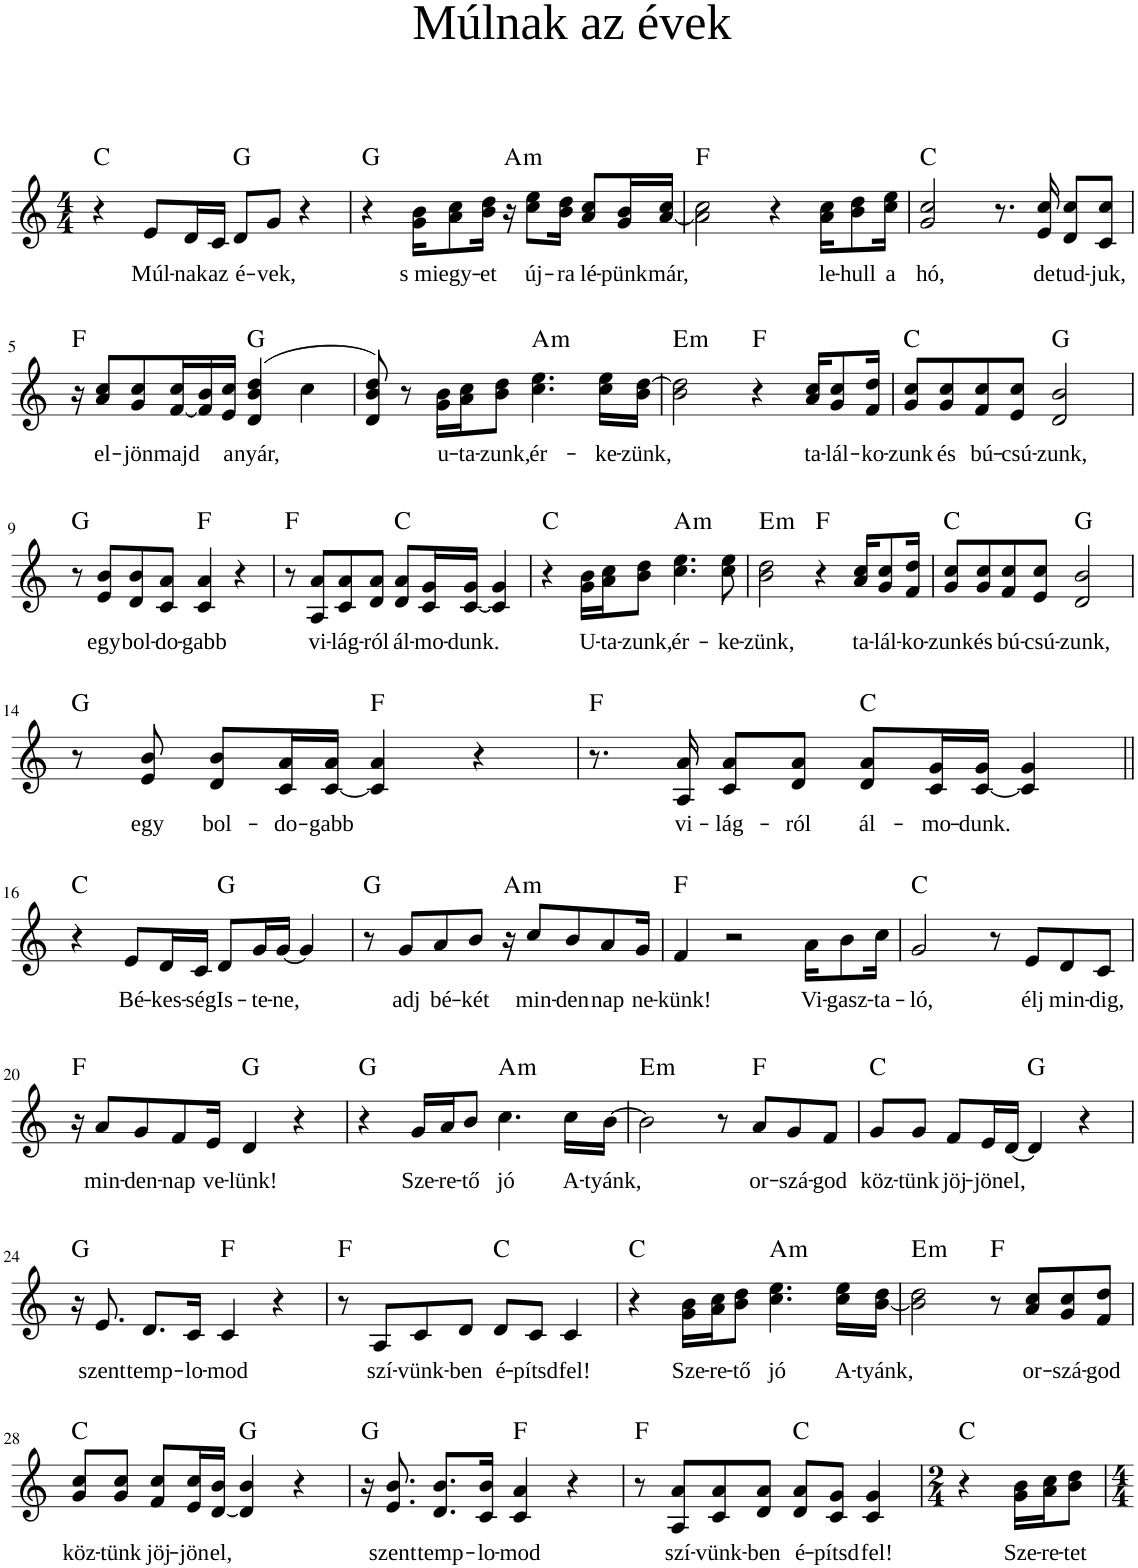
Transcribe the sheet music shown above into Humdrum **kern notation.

**kern	**text	**harte
*part1	*part1	*part1
*staff1	*staff1	*
*I"Voice	*	*
*clefG2	*	*
*k[]	*	*
*M4/4	*	*
=1	=1	=1
!	!	!LO:H:kt=N.C.
4r	.	N
!	!LO:LY:b	!
8e/L	Múl-	.
!	!LO:LY:b	!
16d/L	-nak	.
!	!LO:LY:b	!
16c/JJ	az	.
!	!LO:LY:b	!LO:H:kt=N.C.
8d/L	é-	N
!	!LO:LY:b	!
8g/J	-vek,	.
4r	.	.
=2	=2	=2
!	!	!LO:H:kt=N.C.
4r	.	N
!	!LO:LY:b	!
16g\ 16b\KL	s mi	.
!	!LO:LY:b	!
8a\ 8cc\	egy-	.
!	!LO:LY:b	!
16b\ 16dd\Jk	-et	.
!	!	!LO:H:kt=m
16r	.	A:min
!	!LO:LY:b	!
8cc\ 8ee\L	új-	.
!	!LO:LY:b	!
16b\ 16dd\Jk	-ra	.
!	!LO:LY:b	!
8a/ 8cc/L	lé-	.
!	!LO:LY:b	!
16g/ 16b/L	-pünk	.
!	!LO:LY:b	!
[16a/ 16cc/JJ	már,	.
=3	=3	=3
!	!	!LO:H:kt=N.C.
2a\] 2cc\	.	N
4r	.	.
!	!LO:LY:b	!
16a\ 16cc\KL	le-	.
!	!LO:LY:b	!
8b\ 8dd\	-hull	.
!	!LO:LY:b	!
16cc\ 16ee\Jk	a	.
=4	=4	=4
!	!LO:LY:b	!LO:H:kt=N.C.
2g/ 2cc/	hó,	N
8.r	.	.
!	!LO:LY:b	!
16e/ 16cc/	de	.
!	!LO:LY:b	!
8d/ 8cc/L	tud-	.
!	!LO:LY:b	!
8c/ 8cc/J	-juk,	.
!!LO:LB:g=z
=5	=5	=5
!	!	!LO:H:kt=N.C.
16r	.	N
!	!LO:LY:b	!
8a/ 8cc/L	el-	.
!	!LO:LY:b	!
8g/ 8cc/	-jön	.
!	!LO:LY:b	!
[16f/ 16cc/L	majd	.
16f/] 16b/	.	.
!	!LO:LY:b	!
16e/ 16cc/JJ	a	.
!	!LO:LY:b	!LO:H:kt=N.C.
(4d/ 4b/ 4dd/	nyár,	N
4cc\	.	.
=6	=6	=6
8d/ 8b/ 8dd/)	.	.
8r	.	.
!	!LO:LY:b	!
16g\ 16b\LL	u-	.
!	!LO:LY:b	!
16a\ 16cc\J	-ta-	.
!	!LO:LY:b	!
8b\ 8dd\J	-zunk,	.
!	!LO:LY:b	!LO:H:kt=m
4.cc\ 4.ee\	ér-	A:min
!	!LO:LY:b	!
16cc\ 16ee\LL	-ke-	.
!	!LO:LY:b	!
16b\ [16dd\JJ	-zünk,	.
=7	=7	=7
!	!	!LO:H:kt=m
2b\ 2dd\]	.	E:min
!	!	!LO:H:kt=N.C.
4r	.	N
!	!LO:LY:b	!
16a/ 16cc/KL	ta-	.
!	!LO:LY:b	!
8g/ 8cc/	-lál-	.
!	!LO:LY:b	!
16f/ 16dd/Jk	-ko-	.
=8	=8	=8
!	!LO:LY:b	!LO:H:kt=N.C.
8g/ 8cc/L	-zunk	N
!	!LO:LY:b	!
8g/ 8cc/	és	.
!	!LO:LY:b	!
8f/ 8cc/	bú-	.
!	!LO:LY:b	!
8e/ 8cc/J	-csú-	.
!	!LO:LY:b	!LO:H:kt=N.C.
2d/ 2b/	-zunk,	N
!!LO:LB:g=z
=9	=9	=9
!	!	!LO:H:kt=N.C.
8r	.	N
!	!LO:LY:b	!
8e/ 8b/L	egy	.
!	!LO:LY:b	!
8d/ 8b/	bol-	.
!	!LO:LY:b	!
8c/ 8a/J	-do-	.
!	!LO:LY:b	!LO:H:kt=N.C.
4c/ 4a/	-gabb	N
4r	.	.
=10	=10	=10
!	!	!LO:H:kt=N.C.
8r	.	N
!	!LO:LY:b	!
8A/ 8a/L	vi-	.
!	!LO:LY:b	!
8c/ 8a/	-lág-	.
!	!LO:LY:b	!
8d/ 8a/J	-ról	.
!	!LO:LY:b	!LO:H:kt=N.C.
8d/ 8a/L	ál-	N
!	!LO:LY:b	!
16c/ 16g/L	-mo-	.
!	!LO:LY:b	!
[16c/ 16g/JJ	-dunk.	.
4c/] 4g/	.	.
=11	=11	=11
!	!	!LO:H:kt=N.C.
4r	.	N
!	!LO:LY:b	!
16g\ 16b\LL	U-	.
!	!LO:LY:b	!
16a\ 16cc\J	-ta-	.
!	!LO:LY:b	!
8b\ 8dd\J	-zunk,	.
!	!LO:LY:b	!LO:H:kt=m
4.cc\ 4.ee\	ér-	A:min
!	!LO:LY:b	!
8cc\ 8ee\	-ke-	.
=12	=12	=12
!	!LO:LY:b	!LO:H:kt=m
2b\ 2dd\	-zünk,	E:min
!	!	!LO:H:kt=N.C.
4r	.	N
!	!LO:LY:b	!
16a/ 16cc/KL	ta-	.
!	!LO:LY:b	!
8g/ 8cc/	-lál-	.
!	!LO:LY:b	!
16f/ 16dd/Jk	-ko-	.
=13	=13	=13
!	!LO:LY:b	!LO:H:kt=N.C.
8g/ 8cc/L	-zunk	N
!	!LO:LY:b	!
8g/ 8cc/	és	.
!	!LO:LY:b	!
8f/ 8cc/	bú-	.
!	!LO:LY:b	!
8e/ 8cc/J	-csú-	.
!	!LO:LY:b	!LO:H:kt=N.C.
2d/ 2b/	-zunk,	N
!!LO:LB:g=z
=14	=14	=14
!	!	!LO:H:kt=N.C.
8r	.	N
!	!LO:LY:b	!
8e/ 8b/	egy	.
!	!LO:LY:b	!
8d/ 8b/L	bol-	.
!	!LO:LY:b	!
16c/ 16a/L	-do-	.
!	!LO:LY:b	!
[16c/ 16a/JJ	gabb	.
!	!	!LO:H:kt=N.C.
4c/] 4a/	.	N
4r	.	.
=15	=15	=15
!	!	!LO:H:kt=N.C.
8.r	.	N
!	!LO:LY:b	!
16A/ 16a/	vi-	.
!	!LO:LY:b	!
8c/ 8a/L	-lág-	.
!	!LO:LY:b	!
8d/ 8a/J	-ról	.
!	!LO:LY:b	!LO:H:kt=N.C.
8d/ 8a/L	ál-	N
!	!LO:LY:b	!
16c/ 16g/L	-mo-	.
!	!LO:LY:b	!
[16c/ 16g/JJ	-dunk.	.
4c/] 4g/	.	.
!!LO:LB:g=z
=16||	=16||	=16||
!	!	!LO:H:kt=N.C.
4r	.	N
!	!LO:LY:b	!
8e/L	Bé-	.
!	!LO:LY:b	!
16d/L	-kes-	.
!	!LO:LY:b	!
16c/JJ	-ség	.
!	!LO:LY:b	!LO:H:kt=N.C.
8d/L	Is-	N
!	!LO:LY:b	!
16g/L	-te-	.
!	!LO:LY:b	!
[16g/JJ	-ne,	.
4g/]	.	.
=17	=17	=17
!	!	!LO:H:kt=N.C.
8r	.	N
!	!LO:LY:b	!
8g/L	adj	.
!	!LO:LY:b	!
8a/	bé-	.
!	!LO:LY:b	!
8b/J	-két	.
!	!	!LO:H:kt=m
16r	.	A:min
!	!LO:LY:b	!
8cc/L	min-	.
!	!LO:LY:b	!
8b/	-den	.
!	!LO:LY:b	!
8a/	nap	.
!	!LO:LY:b	!
16g/Jk	ne-	.
=18	=18	=18
!	!LO:LY:b	!LO:H:kt=N.C.
4f/	-künk!	N
2r	.	.
!	!LO:LY:b	!
16a\KL	Vi-	.
!	!LO:LY:b	!
8b\	-gasz-	.
!	!LO:LY:b	!
16cc\Jk	-ta-	.
=19	=19	=19
!	!LO:LY:b	!LO:H:kt=N.C.
2g/	-ló,	N
8r	.	.
!	!LO:LY:b	!
8e/L	élj	.
!	!LO:LY:b	!
8d/	min-	.
!	!LO:LY:b	!
8c/J	-dig,	.
!!LO:LB:g=z
=20	=20	=20
!	!	!LO:H:kt=N.C.
16r	.	N
!	!LO:LY:b	!
8a/L	min-	.
!	!LO:LY:b	!
8g/	-den-	.
!	!LO:LY:b	!
8f/	-nap	.
!	!LO:LY:b	!
16e/Jk	ve-	.
!	!LO:LY:b	!LO:H:kt=N.C.
4d/	-lünk!	N
4r	.	.
=21	=21	=21
!	!	!LO:H:kt=N.C.
4r	.	N
!	!LO:LY:b	!
16g/LL	Sze-	.
!	!LO:LY:b	!
16a/J	-re-	.
!	!LO:LY:b	!
8b/J	-tő	.
!	!LO:LY:b	!LO:H:kt=m
4.cc\	jó	A:min
!	!LO:LY:b	!
16cc\LL	A-	.
!	!LO:LY:b	!
[16b\JJ	-tyánk,	.
=22	=22	=22
!	!	!LO:H:kt=m
2b\]	.	E:min
8r	.	.
!	!LO:LY:b	!LO:H:kt=N.C.
8a/L	or-	N
!	!LO:LY:b	!
8g/	-szá-	.
!	!LO:LY:b	!
8f/J	-god	.
=23	=23	=23
!	!LO:LY:b	!LO:H:kt=N.C.
8g/L	köz-	N
!	!LO:LY:b	!
8g/J	-tünk	.
!	!LO:LY:b	!
8f/L	jöj-	.
!	!LO:LY:b	!
16e/L	-jön	.
!	!LO:LY:b	!
[16d/JJ	el,	.
!	!	!LO:H:kt=N.C.
4d/]	.	N
4r	.	.
!!LO:LB:g=z
=24	=24	=24
!	!	!LO:H:kt=N.C.
16r	.	N
!	!LO:LY:b	!
8.e/	szent	.
!	!LO:LY:b	!
8.d/L	temp-	.
!	!LO:LY:b	!
16c/Jk	-lo-	.
!	!LO:LY:b	!LO:H:kt=N.C.
4c/	-mod	N
4r	.	.
=25	=25	=25
!	!	!LO:H:kt=N.C.
8r	.	N
!	!LO:LY:b	!
8A/L	szí-	.
!	!LO:LY:b	!
8c/	-vünk-	.
!	!LO:LY:b	!
8d/J	-ben	.
!	!LO:LY:b	!LO:H:kt=N.C.
8d/L	é-	N
!	!LO:LY:b	!
8c/J	-pítsd	.
!	!LO:LY:b	!
4c/	fel!	.
=26	=26	=26
!	!	!LO:H:kt=N.C.
4r	.	N
!	!LO:LY:b	!
16g\ 16b\LL	Sze-	.
!	!LO:LY:b	!
16a\ 16cc\J	-re-	.
!	!LO:LY:b	!
8b\ 8dd\J	-tő	.
!	!LO:LY:b	!LO:H:kt=m
4.cc\ 4.ee\	jó	A:min
!	!LO:LY:b	!
16cc\ 16ee\LL	A-	.
!	!LO:LY:b	!
[16b\ 16dd\JJ	-tyánk,	.
=27	=27	=27
!	!	!LO:H:kt=m
2b\] 2dd\	.	E:min
!	!	!LO:H:kt=N.C.
8r	.	N
!	!LO:LY:b	!
8a/ 8cc/L	or-	.
!	!LO:LY:b	!
8g/ 8cc/	-szá-	.
!	!LO:LY:b	!
8f/ 8dd/J	-god	.
!!LO:LB:g=z
=28	=28	=28
!	!LO:LY:b	!LO:H:kt=N.C.
8g/ 8cc/L	köz-	N
!	!LO:LY:b	!
8g/ 8cc/J	-tünk	.
!	!LO:LY:b	!
8f/ 8cc/L	jöj-	.
!	!LO:LY:b	!
16e/ 16cc/L	-jön	.
!	!LO:LY:b	!
[16d/ 16b/JJ	el,	.
!	!	!LO:H:kt=N.C.
4d/] 4b/	.	N
4r	.	.
=29	=29	=29
!	!	!LO:H:kt=N.C.
16r	.	N
!	!LO:LY:b	!
8.e/ 8.b/	szent	.
!	!LO:LY:b	!
8.d/ 8.b/L	temp-	.
!	!LO:LY:b	!
16c/ 16b/Jk	-lo-	.
!	!LO:LY:b	!LO:H:kt=N.C.
4c/ 4a/	-mod	N
4r	.	.
=30	=30	=30
!	!	!LO:H:kt=N.C.
8r	.	N
!	!LO:LY:b	!
8A/ 8a/L	szí-	.
!	!LO:LY:b	!
8c/ 8a/	-vünk-	.
!	!LO:LY:b	!
8d/ 8a/J	-ben	.
!	!LO:LY:b	!LO:H:kt=N.C.
8d/ 8a/L	é-	N
!	!LO:LY:b	!
8c/ 8g/J	-pítsd	.
!	!LO:LY:b	!
4c/ 4g/	fel!	.
=31	=31	=31
*M2/4	*	*
!	!	!LO:H:kt=N.C.
4r	.	N
!	!LO:LY:b	!
16g\ 16b\LL	Sze-	.
!	!LO:LY:b	!
16a\ 16cc\J	-re-	.
!	!LO:LY:b	!
8b\ 8dd\J	-tet	.
=	=	=
*-	*-	*-
